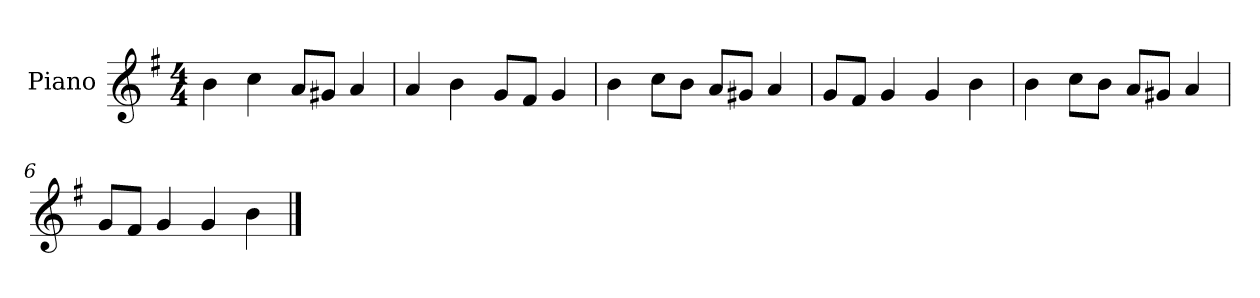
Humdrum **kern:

**kern
*part1
*staff1
*I"Piano
*I'P-no
*clefG2
*k[f#]
*M4/4
*MM90
=1
4b\
4cc\
8a/L
8g#X/J
4a/
=2
4a/
4b\
8g/L
8f#/J
4g/
=3
4b\
8cc\L
8b\J
8a/L
8g#X/J
4a/
=4
8g/L
8f#/J
4g/
4g/
4b\
=5
4b\
8cc\L
8b\J
8a/L
8g#X/J
4a/
=6
8g/L
8f#/J
4g/
4g/
4b\
==
*-
